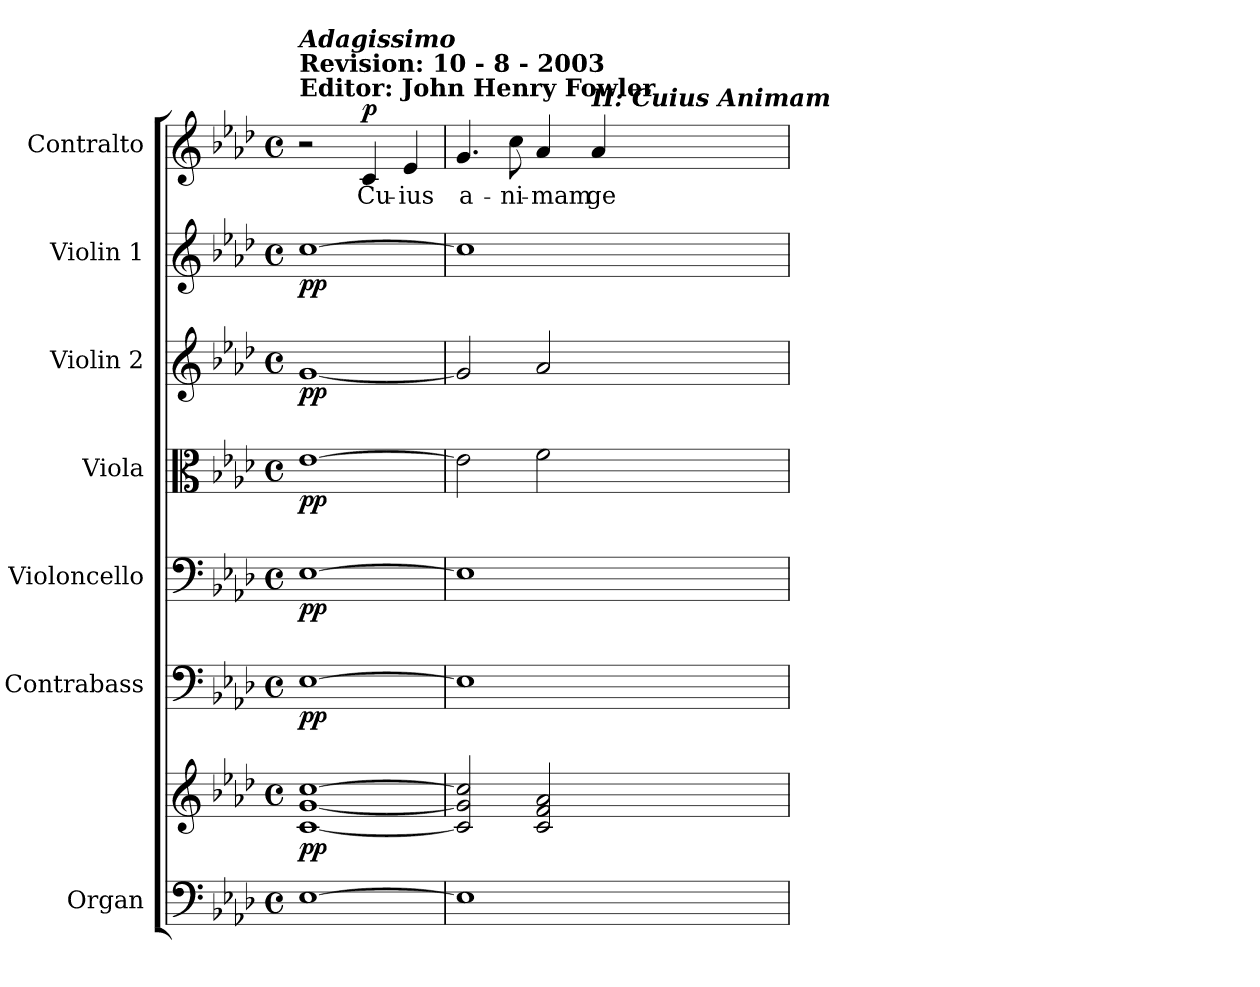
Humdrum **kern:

**kern	**kern	**dynam	**kern	**dynam	**kern	**dynam	**kern	**dynam	**kern	**dynam	**kern	**dynam	**kern	**text	**dynam
*part7	*part7	*part7	*part6	*part6	*part5	*part5	*part4	*part4	*part3	*part3	*part2	*part2	*part1	*part1	*part1
*staff8	*staff7	*staff7/8	*staff6	*staff6	*staff5	*staff5	*staff4	*staff4	*staff3	*staff3	*staff2	*staff2	*staff1	*staff1	*staff1
*I"Organ	*	*	*I"Contrabass	*	*I"Violoncello	*	*I"Viola	*	*I"Violin 2	*	*I"Violin 1	*	*I"Contralto	*	*
*I'Org.	*	*	*I'Cb.	*	*I'Vc.	*	*I'Vla.	*	*I'Vln. 2	*	*I'Vln. 1	*	*I'C.	*	*
!!LO:PB:g=z
*clefF4	*clefG2	*	*clefF4	*	*clefF4	*	*clefC3	*	*clefG2	*	*clefG2	*	*clefG2	*	*
*	*	*	*ITrd7c12	*	*	*	*	*	*	*	*	*	*	*	*
*k[b-e-a-d-]	*k[b-e-a-d-]	*	*k[b-e-a-d-]	*	*k[b-e-a-d-]	*	*k[b-e-a-d-]	*	*k[b-e-a-d-]	*	*k[b-e-a-d-]	*	*k[b-e-a-d-]	*	*
*f:	*f:	*	*f:	*	*f:	*	*f:	*	*f:	*	*f:	*	*f:	*	*
*M4/4	*M4/4	*	*M4/4	*	*M4/4	*	*M4/4	*	*M4/4	*	*M4/4	*	*M4/4	*	*
*met(c)	*met(c)	*	*met(c)	*	*met(c)	*	*met(c)	*	*met(c)	*	*met(c)	*	*met(c)	*	*
*MM80	*MM80	*	*MM80	*	*MM80	*	*MM80	*	*MM80	*	*MM80	*	*MM80	*	*
=1	=1	=1	=1	=1	=1	=1	=1	=1	=1	=1	=1	=1	=1	=1	=1
!	!	!	!	!	!	!	!	!	!	!	!	!	!LO:TX:a:B:t=Editor&colon;  John Henry Fowler	!	!
!	!	!	!	!	!	!	!	!	!	!	!	!	!LO:TX:a:B:t=Revision&colon;  10 - 8 - 2003	!	!
!	!	!	!	!	!	!	!	!	!	!	!	!	!LO:TX:a:Bi:t=Adagissimo	!	!
[1E-i	[1ci [1gi [1cci	pp	[1EE-i	pp	[1E-i	pp	[1e-i	pp	[1gi	pp	[1cci	pp	2r	.	.
!	!	!	!	!	!	!	!	!	!	!	!	!	!	!LO:LY:b:color=#000000	!
.	.	.	.	.	.	.	.	.	.	.	.	.	4ci/	Cu-	p
!	!	!	!	!	!	!	!	!	!	!	!	!	!	!LO:LY:b:color=#000000	!
.	.	.	.	.	.	.	.	.	.	.	.	.	4e-i/	-ius	.
=2	=2	=2	=2	=2	=2	=2	=2	=2	=2	=2	=2	=2	=2	=2	=2
!	!	!	!	!	!	!	!	!	!	!	!	!	!	!LO:LY:b:color=#000000	!
1E-i]	2ci/] 2gi] 2cci]	.	1EE-i]	.	1E-i]	.	2e-i\]	.	2gi/]	.	1cci]	.	4.gi/	a-	.
!	!	!	!	!	!	!	!	!	!	!	!	!	!	!LO:LY:b:color=#000000	!
.	.	.	.	.	.	.	.	.	.	.	.	.	8cci\	-ni-	.
!	!	!	!	!	!	!	!	!	!	!	!	!	!	!LO:LY:b:color=#000000	!
.	2ci/ 2fi 2a-i	.	.	.	.	.	2fi\	.	2a-i/	.	.	.	4a-i/	-mam	.
!	!	!	!	!	!	!	!	!	!	!	!	!	!LO:TX:a:Bi:t=II&colon;  Cuius Animam	!	!
!	!	!	!	!	!	!	!	!	!	!	!	!	!	!LO:LY:b:color=#000000	!
.	.	.	.	.	.	.	.	.	.	.	.	.	4a-i/	ge-	.
=	=	=	=	=	=	=	=	=	=	=	=	=	=	=	=
*-	*-	*-	*-	*-	*-	*-	*-	*-	*-	*-	*-	*-	*-	*-	*-
